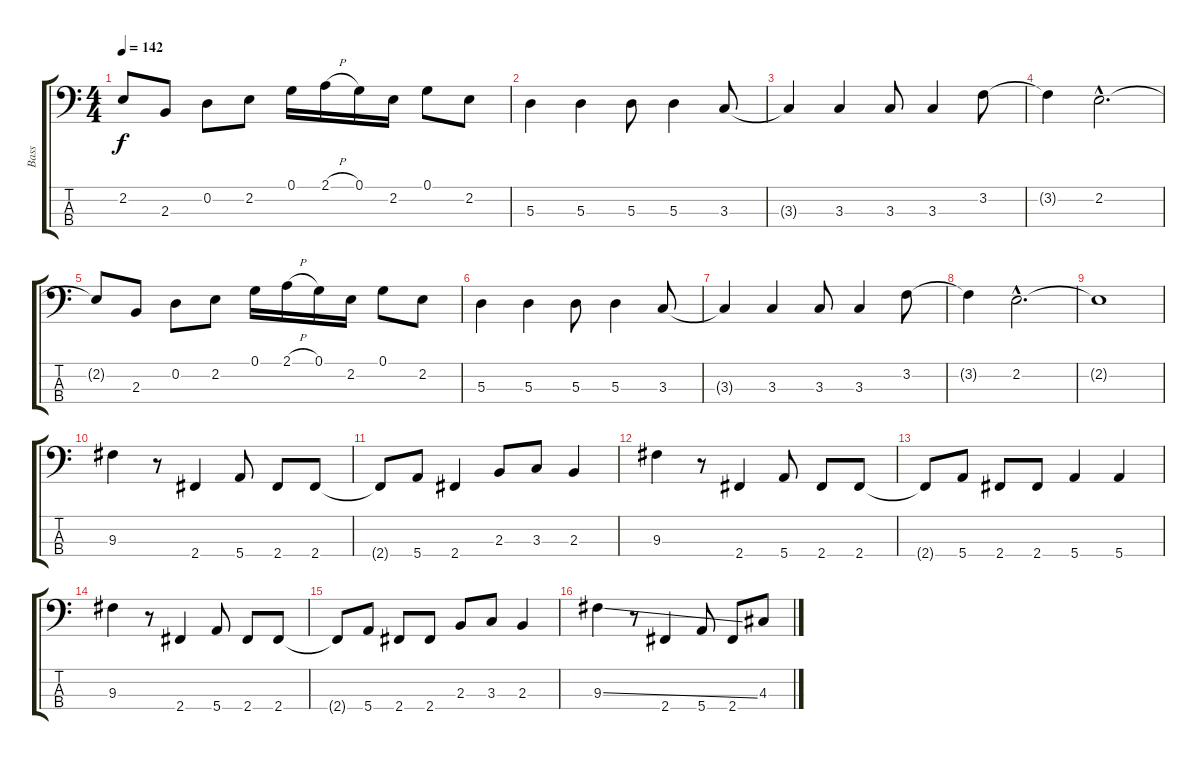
\track ("Bass" "Bass") {instrument electricbasspick}
\staff {score tabs}
\tuning (G2 D2 A1 E1) {hide}
\ts (4 4)
\tempo 142
\clef f4
\ks c
2.2{t}.8{dy f} 2.3.8 0.2.8 2.2.8 0.1.16 2.1{h}.16 0.1.16 2.2.16 0.1.8 2.2.8 |
5.3.4 5.3.4 5.3.8 5.3.4 3.3.8 |
3.3{t}.4 3.3.4 3.3.8 3.3.4 3.2.8 |
3.2{t}.4 2.2{hac}.2{d} |
2.2{t}.8 2.3.8 0.2.8 2.2.8 0.1.16 2.1{h}.16 0.1.16 2.2.16 0.1.8 2.2.8 |
5.3.4 5.3.4 5.3.8 5.3.4 3.3.8 |
3.3{t}.4 3.3.4 3.3.8 3.3.4 3.2.8 |
3.2{t}.4 2.2{hac}.2{d} |
2.2{t}.1 |
9.3.4 r.8 2.4.4 5.4.8 2.4.8 2.4.8 |
2.4{t}.8 5.4.8 2.4.4 2.3.8 3.3.8 2.3.4 |
9.3.4 r.8 2.4.4 5.4.8 2.4.8 2.4.8 |
2.4{t}.8 5.4.8 2.4.8 2.4.8 5.4.4 5.4.4 |
9.3.4 r.8 2.4.4 5.4.8 2.4.8 2.4.8 |
2.4{t}.8 5.4.8 2.4.8 2.4.8 2.3.8 3.3.8 2.3.4 |
9.3{ss}.4 r.8 2.4.4 5.4.8 2.4.8 4.3.8
